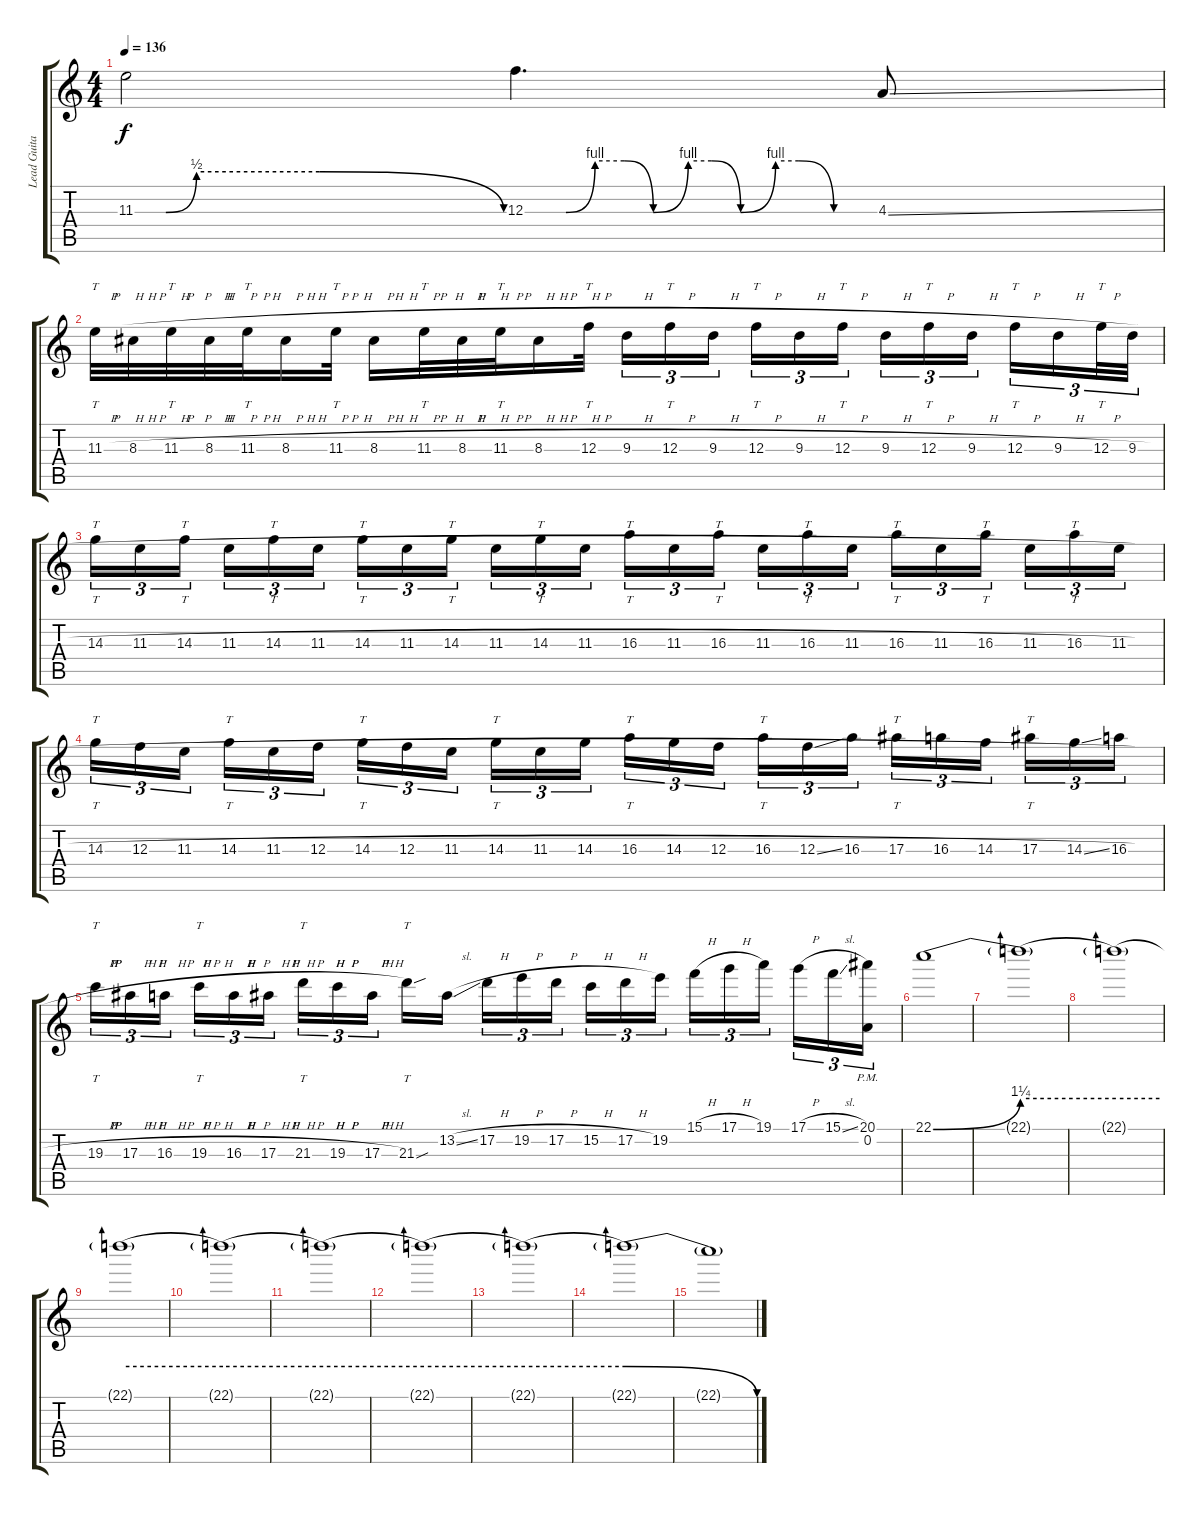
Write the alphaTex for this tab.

\track ("Lead Guitar (Distortion)" "Lead Guita") {instrument overdrivenguitar}
\staff {score tabs}
\tuning (D4 A3 F3 C3 G2 D2) {hide}
\ts (4 4)
\tempo 136
\clef g2
\ks c
11.3{be (custom 0 0 5 0 10 2 30 2 60 0)}.2{dy f} 12.3{be (custom 0 0 7 0 12 4 17 4 22 0 28 4 32 4 37 0 43 4 47 4 53 0 60 0)}.4{d} 4.3{ss}.8 |
11.3{h}.32{tt} 8.3{h}.32 11.3{h}.32{tt} 8.3{h}.32 11.3{h}.32{tt} 8.3{h}.16 11.3{h}.32{tt} 8.3{h}.16 11.3{h}.32{tt} 8.3{h}.32 11.3{h}.32{tt} 8.3{h}.16 12.3{h}.32{tt} 9.3{h}.16{tu (3 2)} 12.3{h}.16{tt tu (3 2)} 9.3{h}.16{tu (3 2) beam splitsecondary} 12.3{h}.16{tt tu (3 2)} 9.3{h}.16{tu (3 2)} 12.3{h}.16{tt tu (3 2)} 9.3{h}.16{tu (3 2)} 12.3{h}.16{tt tu (3 2)} 9.3{h}.16{tu (3 2) beam splitsecondary} 12.3{h}.16{tt tu (3 2)} 9.3{h}.16{tu (3 2)} 12.3{h}.32{tt tu (3 2)} 9.3{h}.32{tu (3 2)} |
14.3{h}.16{tt tu (3 2)} 11.3{h}.16{tu (3 2)} 14.3{h}.16{tt tu (3 2) beam splitsecondary} 11.3{h}.16{tu (3 2)} 14.3{h}.16{tt tu (3 2)} 11.3{h}.16{tu (3 2)} 14.3{h}.16{tt tu (3 2)} 11.3{h}.16{tu (3 2)} 14.3{h}.16{tt tu (3 2) beam splitsecondary} 11.3{h}.16{tu (3 2)} 14.3{h}.16{tt tu (3 2)} 11.3{h}.16{tu (3 2)} 16.3{h}.16{tt tu (3 2)} 11.3{h}.16{tu (3 2)} 16.3{h}.16{tt tu (3 2) beam splitsecondary} 11.3{h}.16{tu (3 2)} 16.3{h}.16{tt tu (3 2)} 11.3{h}.16{tu (3 2)} 16.3{h}.16{tt tu (3 2)} 11.3{h}.16{tu (3 2)} 16.3{h}.16{tt tu (3 2) beam splitsecondary} 11.3{h}.16{tu (3 2)} 16.3{h}.16{tt tu (3 2)} 11.3{h}.16{tu (3 2)} |
14.3{h}.16{tt tu (3 2)} 12.3{h}.16{tu (3 2)} 11.3{h}.16{tu (3 2) beam splitsecondary} 14.3{h}.16{tt tu (3 2)} 11.3{h}.16{tu (3 2)} 12.3{h}.16{tu (3 2)} 14.3{h}.16{tt tu (3 2)} 12.3{h}.16{tu (3 2)} 11.3{h}.16{tu (3 2) beam splitsecondary} 14.3{h}.16{tt tu (3 2)} 11.3{h}.16{tu (3 2)} 14.3{h}.16{tu (3 2)} 16.3{h}.16{tt tu (3 2)} 14.3{h}.16{tu (3 2)} 12.3{h}.16{tu (3 2) beam splitsecondary} 16.3{h}.16{tt tu (3 2)} 12.3{sl}.16{tu (3 2)} 16.3{h}.16{tu (3 2)} 17.3{h}.16{tt tu (3 2)} 16.3{h}.16{tu (3 2)} 14.3{h}.16{tu (3 2) beam splitsecondary} 17.3{h}.16{tt tu (3 2)} 14.3{sl}.16{tu (3 2)} 16.3{h}.16{tu (3 2)} |
19.3{h}.16{tt tu (3 2)} 17.3{h}.16{tu (3 2)} 16.3{h}.16{tu (3 2) beam splitsecondary} 19.3{h}.16{tt tu (3 2)} 16.3{h}.16{tu (3 2)} 17.3{h}.16{tu (3 2)} 21.3{h}.16{tt tu (3 2)} 19.3{h}.16{tu (3 2)} 17.3{h}.16{tu (3 2) beam splitsecondary} 21.3{sou}.16{tt} 13.2{sl}.16 17.2{h}.16{tu (3 2)} 19.2{h}.16{tu (3 2)} 17.2{h}.16{tu (3 2) beam splitsecondary} 15.2{h}.16{tu (3 2)} 17.2{h}.16{tu (3 2)} 19.2.16{tu (3 2)} 15.1{h}.16{tu (3 2)} 17.1{h}.16{tu (3 2)} 19.1.16{tu (3 2) beam splitsecondary} 17.1{h}.16{tu (3 2)} 15.1{sl}.16{tu (3 2)} (20.1 0.2{pm}).16{tu (3 2)} |
22.1{be (bend 0 0 60 5)}.1{volume 9} |
22.1{be (hold 0 5 60 5) t}.1 |
22.1{be (hold 0 5 60 5) t}.1 |
22.1{be (hold 0 5 60 5) t}.1 |
22.1{be (hold 0 5 60 5) t}.1{volume 4} |
22.1{be (hold 0 5 60 5) t}.1 |
22.1{be (hold 0 5 60 5) t}.1 |
22.1{be (hold 0 5 60 5) t}.1 |
22.1{be (release 0 5 60 0) t}.1{volume 0} |
22.1{t}.1
